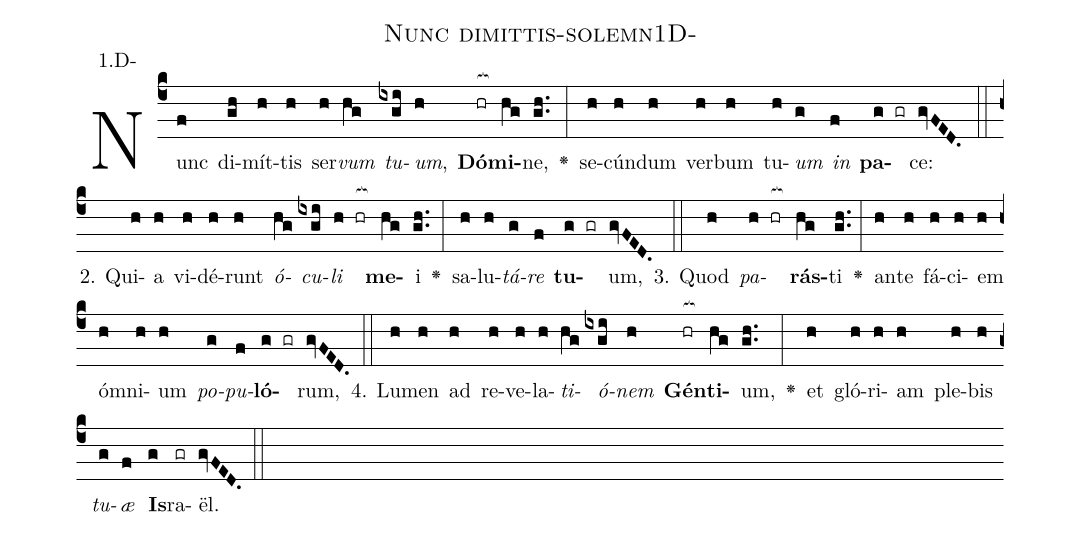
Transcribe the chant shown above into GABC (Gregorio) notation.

name: Nunc dimittis-solemn1D-;
annotation: 1.D-;
%%
(c4)Nunc(f) di(gh)mít(h)tis(h) ser(h)<i>vum</i>(hg) <i>tu</i>(ixgi)<i>um</i>,(h) <b>Dó</b>(hr[ocb:1{])<b>mi</b>(hg[ocb:0}])ne,(gh..) <v>\greheightstar</v>(:) se(h)cún(h)dum(h) ver(h)bum(h) tu(h)<i>um</i>(g) <i>in</i>(f) <b>pa</b>(g gr)ce:(gvFED.) (::)
2. Qui(h)a(h) vi(h)dé(h)runt(h) <i>ó</i>(hg)<i>cu</i>(ixgi)<i>li</i>(h hr[ocb:1{]) <b>me</b>(hg[ocb:0}])i(gh..) <v>\greheightstar</v>(:) sa(h)lu(h)<i>tá</i>(g)<i>re</i>(f) <b>tu</b>(g gr)um,(gvFED.) (::)
3. Quod(h) <i>pa</i>(h hr[ocb:1{])<b>rás</b>(hg[ocb:0}])ti(gh..) <v>\greheightstar</v>(:) an(h)te(h) fá(h)ci(h)em(h) óm(h)ni(h)um(h) <i>po</i>(g)<i>pu</i>(f)<b>ló</b>(g gr)rum,(gvFED.) (::)
4. Lu(h)men(h) ad(h) re(h)ve(h)la(h)<i>ti</i>(hg)<i>ó</i>(ixgi)<i>nem</i>(h) <b>Gén</b>(hr[ocb:1{])<b>ti</b>(hg[ocb:0}])um,(gh..) <v>\greheightstar</v>(:) et(h) gló(h)ri(h)am(h) ple(h)bis(h) <i>tu</i>(g)<i>æ</i>(f) <b>Is</b>(g)ra(gr)ël.(gvFED.) (::)
